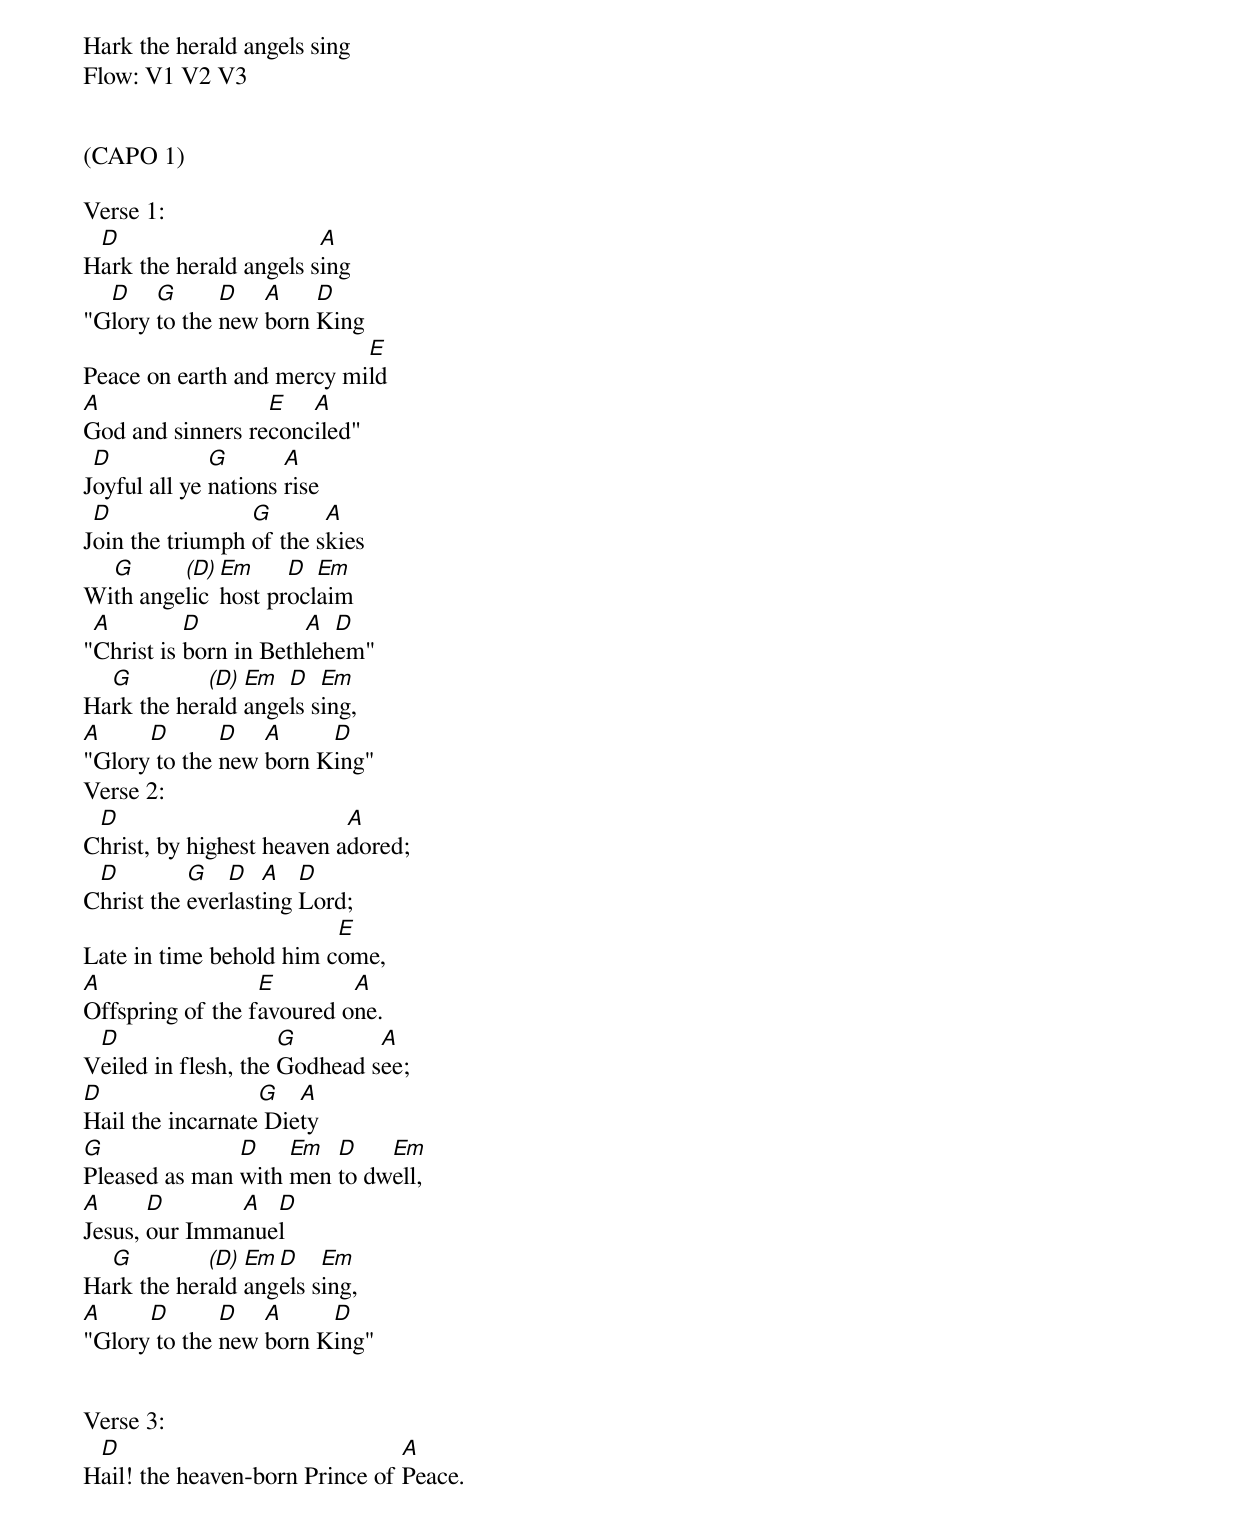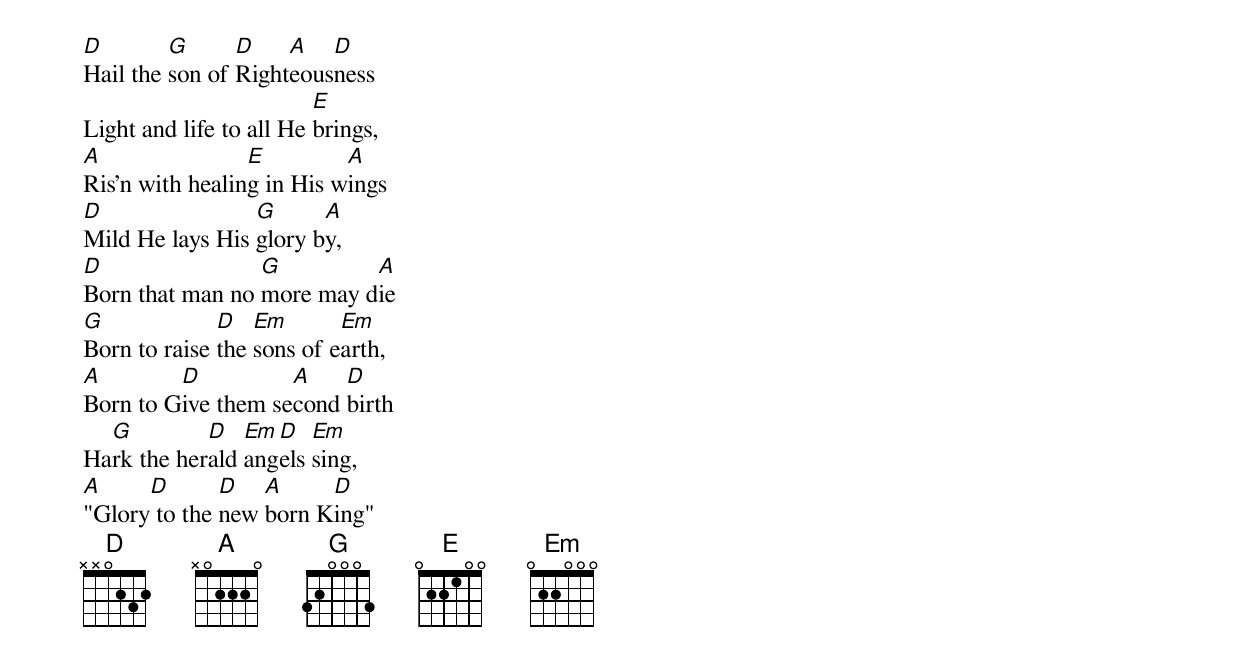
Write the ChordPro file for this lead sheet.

Hark the herald angels sing
Flow: V1 V2 V3


(CAPO 1)

Verse 1:
H[D]ark the herald angels s[A]ing
"G[D]lory [G]to the [D]new [A]born [D]King
Peace on earth and mercy mi[E]ld
[A]God and sinners re[E]conc[A]iled"
J[D]oyful all ye [G]nations [A]rise
J[D]oin the triumph [G]of the s[A]kies
Wi[G]th ange[(D)]lic [Em]host pr[D]ocl[Em]aim
"[A]Christ is [D]born in Beth[A]leh[D]em"
Ha[G]rk the her[(D)]ald [Em]ange[D]ls s[Em]ing,
[A]"Glory[D] to the [D]new [A]born K[D]ing"
Verse 2:
C[D]hrist, by highest heaven a[A]dored;
C[D]hrist the [G]ever[D]last[A]ing [D]Lord;
Late in time behold him c[E]ome,
[A]Offspring of the f[E]avoured o[A]ne.
V[D]eiled in flesh, the [G]Godhead s[A]ee;
[D]Hail the incarnate[G] Die[A]ty
[G]Pleased as man [D]with [Em]men [D]to dw[Em]ell,
[A]Jesus, [D]our Imma[A]nue[D]l
Ha[G]rk the her[(D)]ald [Em]ang[D]els s[Em]ing,
[A]"Glory[D] to the [D]new [A]born K[D]ing"


Verse 3:
H[D]ail! the heaven-born Prince of [A]Peace.
[D]Hail the [G]son of [D]Right[A]eous[D]ness
Light and life to all He [E]brings,
[A]Ris'n with healin[E]g in His w[A]ings
[D]Mild He lays His [G]glory b[A]y,
[D]Born that man no [G]more may d[A]ie
[G]Born to raise [D]the [Em]sons of e[Em]arth,
[A]Born to G[D]ive them se[A]cond [D]birth
Ha[G]rk the her[D]ald [Em]ang[D]els [Em]sing,
[A]"Glory[D] to the [D]new [A]born K[D]ing"
